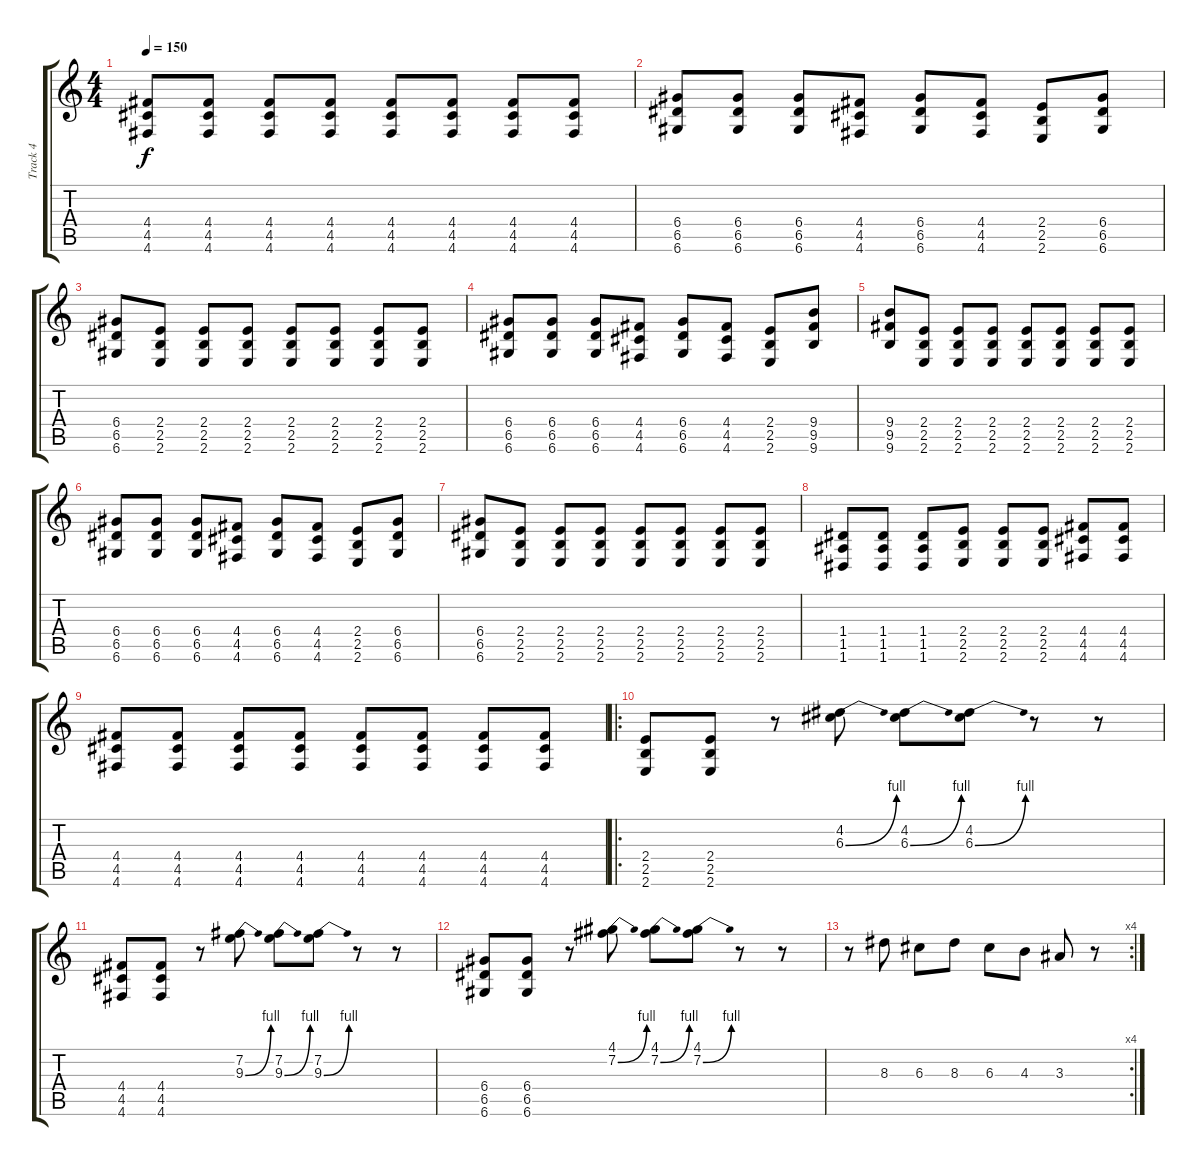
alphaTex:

\track ("Track 4" "Track 4") {instrument distortionguitar}
\staff {score tabs}
\tuning (E4 B3 G3 D3 A2 D2) {hide}
\ts (4 4)
\tempo 150
\clef g2
\ks c
(4.4 4.5 4.6).8{dy f} (4.4 4.5 4.6).8 (4.4 4.5 4.6).8 (4.4 4.5 4.6).8 (4.4 4.5 4.6).8 (4.4 4.5 4.6).8 (4.4 4.5 4.6).8 (4.4 4.5 4.6).8 |
(6.4 6.5 6.6).8 (6.4 6.5 6.6).8 (6.4 6.5 6.6).8 (4.4 4.5 4.6).8 (6.4 6.5 6.6).8 (4.4 4.5 4.6).8 (2.4 2.5 2.6).8 (6.4 6.5 6.6).8 |
(6.4 6.5 6.6).8 (2.4 2.5 2.6).8 (2.4 2.5 2.6).8 (2.4 2.5 2.6).8 (2.4 2.5 2.6).8 (2.4 2.5 2.6).8 (2.4 2.5 2.6).8 (2.4 2.5 2.6).8 |
(6.4 6.5 6.6).8 (6.4 6.5 6.6).8 (6.4 6.5 6.6).8 (4.4 4.5 4.6).8 (6.4 6.5 6.6).8 (4.4 4.5 4.6).8 (2.4 2.5 2.6).8 (9.4 9.5 9.6).8 |
(9.4 9.5 9.6).8 (2.4 2.5 2.6).8 (2.4 2.5 2.6).8 (2.4 2.5 2.6).8 (2.4 2.5 2.6).8 (2.4 2.5 2.6).8 (2.4 2.5 2.6).8 (2.4 2.5 2.6).8 |
(6.4 6.5 6.6).8 (6.4 6.5 6.6).8 (6.4 6.5 6.6).8 (4.4 4.5 4.6).8 (6.4 6.5 6.6).8 (4.4 4.5 4.6).8 (2.4 2.5 2.6).8 (6.4 6.5 6.6).8 |
(6.4 6.5 6.6).8 (2.4 2.5 2.6).8 (2.4 2.5 2.6).8 (2.4 2.5 2.6).8 (2.4 2.5 2.6).8 (2.4 2.5 2.6).8 (2.4 2.5 2.6).8 (2.4 2.5 2.6).8 |
(1.4 1.5 1.6).8 (1.4 1.5 1.6).8 (1.4 1.5 1.6).8 (2.4 2.5 2.6).8 (2.4 2.5 2.6).8 (2.4 2.5 2.6).8 (4.4 4.5 4.6).8 (4.4 4.5 4.6).8 |
(4.4 4.5 4.6).8 (4.4 4.5 4.6).8 (4.4 4.5 4.6).8 (4.4 4.5 4.6).8 (4.4 4.5 4.6).8 (4.4 4.5 4.6).8 (4.4 4.5 4.6).8 (4.4 4.5 4.6).8 |
\ro
(2.4 2.5 2.6).8 (2.4 2.5 2.6).8 r.8 (4.2 6.3{be (bend 0 0 60 4)}).8 (4.2 6.3{be (bend 0 0 60 4)}).8 (4.2 6.3{be (bend 0 0 60 4)}).8 r.8 r.8 |
(4.4 4.5 4.6).8 (4.4 4.5 4.6).8 r.8 (7.2 9.3{be (bend 0 0 60 4)}).8 (7.2 9.3{be (bend 0 0 60 4)}).8 (7.2 9.3{be (bend 0 0 60 4)}).8 r.8 r.8 |
(6.4 6.5 6.6).8 (6.4 6.5 6.6).8 r.8 (4.1 7.2{be (bend 0 0 60 4)}).8 (4.1 7.2{be (bend 0 0 60 4)}).8 (4.1 7.2{be (bend 0 0 60 4)}).8 r.8 r.8 |
\rc 4
r.8 8.3.8 6.3.8 8.3.8 6.3.8 4.3.8 3.3.8 r.8
